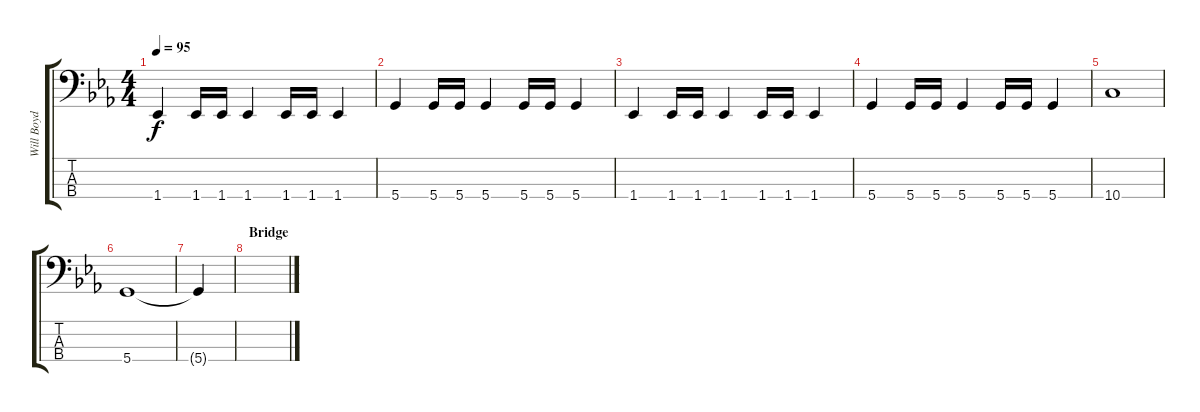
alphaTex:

\track ("Will Boyd" "Will Boyd") {instrument electricbasspick}
\staff {score tabs}
\tuning (G2 D2 A1 D1) {hide}
\ts (4 4)
\tempo 95
\clef f4
\ks eb
1.4.4{dy f} 1.4.16 1.4.16 1.4.4 1.4.16 1.4.16 1.4.4 |
5.4.4 5.4.16 5.4.16 5.4.4 5.4.16 5.4.16 5.4.4 |
1.4.4 1.4.16 1.4.16 1.4.4 1.4.16 1.4.16 1.4.4 |
5.4.4 5.4.16 5.4.16 5.4.4 5.4.16 5.4.16 5.4.4 |
10.4.1 |
5.4.1 |
5.4{t}.4 |
\section ("" "Bridge")
